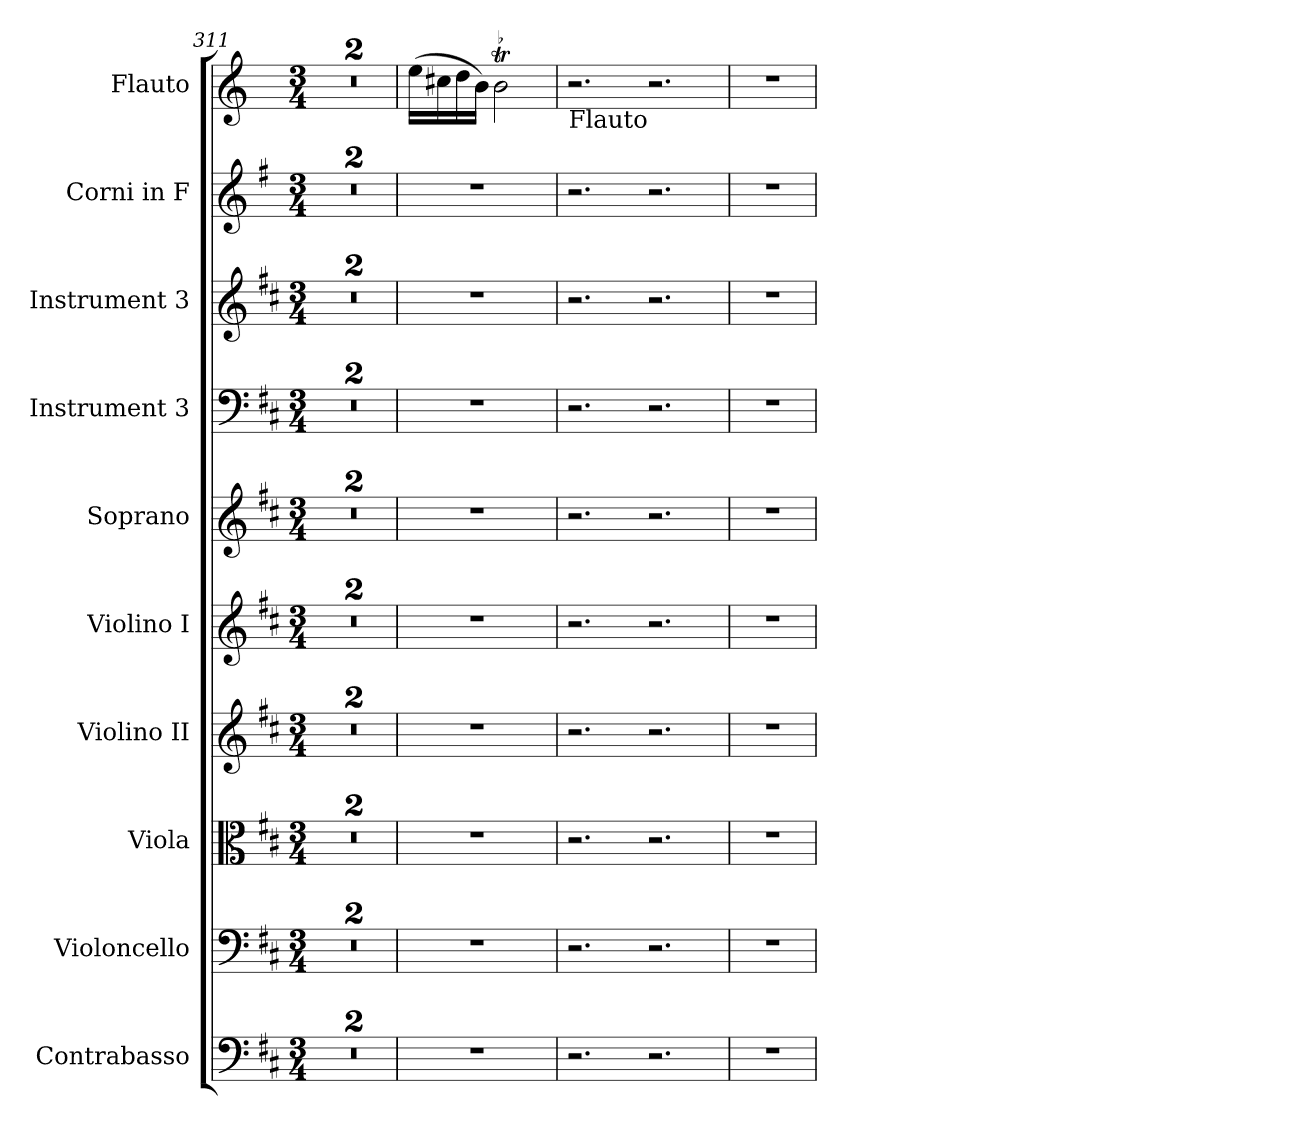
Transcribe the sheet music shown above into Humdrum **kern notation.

**kern	**kern	**kern	**kern	**kern	**kern	**kern	**kern	**kern	**kern
*part10	*part9	*part8	*part7	*part6	*part5	*part4	*part3	*part2	*part1
*staff10	*staff9	*staff8	*staff7	*staff6	*staff5	*staff4	*staff3	*staff2	*staff1
*I"Contrabasso	*I"Violoncello	*I"Viola	*I"Violino II	*I"Violino I	*I"Soprano	*I"Instrument 3	*I"Instrument 3	*I"Corni in F	*I"Flauto
*I'Cb.	*I'Vc.	*I'Vla.	*I'Vln. II	*I'Vln. I	*I'S	*	*	*I'Cor.	*I'Fl.
*clefF4	*clefF4	*clefC3	*clefG2	*clefG2	*clefG2	*clefF4	*clefG2	*clefG2	*clefG2
*ITrd1c2	*ITrd1c2	*ITrd1c2	*ITrd1c2	*ITrd1c2	*ITrd1c2	*ITrd1c2	*ITrd1c2	*ITrd4c7	*ITrd1c2
*k[]	*k[]	*k[]	*k[]	*k[]	*k[]	*k[]	*k[]	*k[]	*k[b-e-]
*C:	*C:	*C:	*C:	*C:	*C:	*C:	*C:	*C:	*B-:
*M3/4	*M3/4	*M3/4	*M3/4	*M3/4	*M3/4	*M3/4	*M3/4	*M3/4	*M3/4
=311	=311	=311	=311	=311	=311	=311	=311	=311	=311
2.r	2.r	2.r	2.r	2.r	2.r	2.r	2.r	2.r	2.r
=312	=312	=312	=312	=312	=312	=312	=312	=312	=312
2.r	2.r	2.r	2.r	2.r	2.r	2.r	2.r	2.r	2.r
=313	=313	=313	=313	=313	=313	=313	=313	=313	=313
2.r	2.r	2.r	2.r	2.r	2.r	2.r	2.r	2.r	(>16dd\L
.	.	.	.	.	.	.	.	.	16bn\
.	.	.	.	.	.	.	.	.	16cc\
.	.	.	.	.	.	.	.	.	16a\J)
.	.	.	.	.	.	.	.	.	2at\
=314	=314	=314	=314	=314	=314	=314	=314	=314	=314
!	!	!	!	!	!	!	!	!	!LO:TX:b:t=Flauto
2.r	2.r	2.r	2.r	2.r	2.r	2.r	2.r	2.r	2.r
2.r	2.r	2.r	2.r	2.r	2.r	2.r	2.r	2.r	2.r
=315	=315	=315	=315	=315	=315	=315	=315	=315	=315
2.r	2.r	2.r	2.r	2.r	2.r	2.r	2.r	2.r	2.r
=	=	=	=	=	=	=	=	=	=
*-	*-	*-	*-	*-	*-	*-	*-	*-	*-
